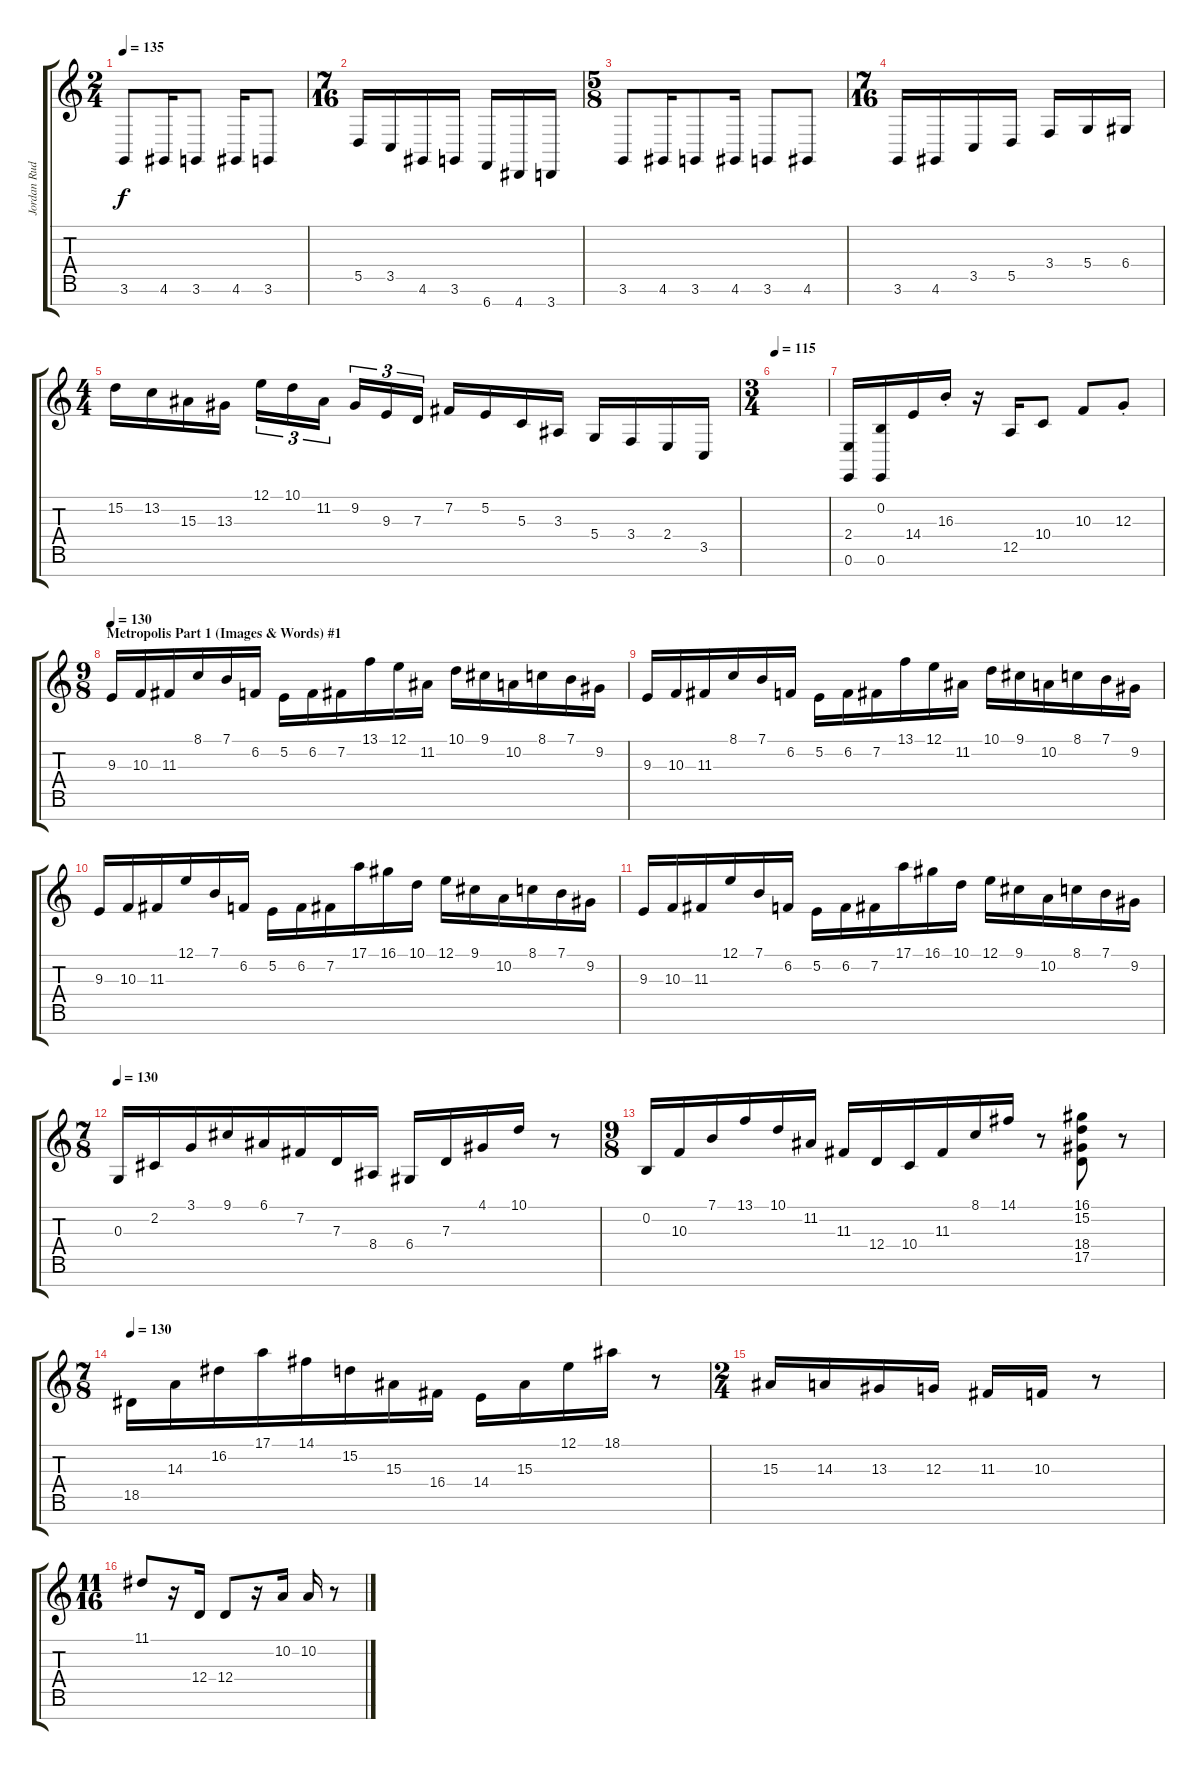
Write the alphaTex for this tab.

\track ("Jordan Rudess Lead 2 (Dual Voice)" "Jordan Rud") {instrument lead2sawtooth}
\staff {score tabs}
\tuning (E4 B3 G3 D3 A2 E2 B1) {hide}
\ts (2 4)
\tempo 135
\clef g2
\ks c
3.6.8{dy f} 4.6.16 3.6.8 4.6.16 3.6.8 |
\ts (7 16)
5.5.16 3.5.16 4.6.16 3.6.16 6.7.16 4.7.16 3.7.16 |
\ts (5 8)
3.6.8 4.6.16 3.6.8 4.6.16 3.6.8 4.6.8 |
\ts (7 16)
3.6.16 4.6.16 3.5.16 5.5.16 3.4.16 5.4.16 6.4.16 |
\ts (4 4)
15.2.16{volume 13 instrument lead2sawtooth} 13.2.16 15.3.16 13.3.16 12.1.16{tu (3 2)} 10.1.16{tu (3 2)} 11.2.16{tu (3 2)} 9.2.16{tu (3 2)} 9.3.16{tu (3 2)} 7.3.16{tu (3 2)} 7.2.16 5.2.16 5.3.16 3.3.16 5.4.16 3.4.16 2.4.16 3.5.16 |
\ts (3 4)
\tempo 115
|
(2.4 0.6).16{instrument lead3calliope} (0.2 0.6).16 14.4.16 16.3{st}.16 r.16 12.5.16 10.4.8 10.3.8 12.3{st}.8 |
\ts (9 8)
\section ("" "Metropolis Part 1 (Images & Words) #1")
\tempo 130
9.3.16{instrument lead2sawtooth} 10.3.16 11.3.16 8.1.16 7.1.16 6.2.16 5.2.16 6.2.16 7.2.16 13.1.16 12.1.16 11.2.16 10.1.16 9.1.16 10.2.16 8.1.16 7.1.16 9.2.16 |
9.3.16 10.3.16 11.3.16 8.1.16 7.1.16 6.2.16 5.2.16 6.2.16 7.2.16 13.1.16 12.1.16 11.2.16 10.1.16 9.1.16 10.2.16 8.1.16 7.1.16 9.2.16 |
9.3.16 10.3.16 11.3.16 12.1.16 7.1.16 6.2.16 5.2.16 6.2.16 7.2.16 17.1.16 16.1.16 10.1.16 12.1.16 9.1.16 10.2.16 8.1.16 7.1.16 9.2.16 |
9.3.16 10.3.16 11.3.16 12.1.16 7.1.16 6.2.16 5.2.16 6.2.16 7.2.16 17.1.16 16.1.16 10.1.16 12.1.16 9.1.16 10.2.16 8.1.16 7.1.16 9.2.16 |
\ts (7 8)
\tempo 130
0.3.16{instrument lead2sawtooth} 2.2.16 3.1.16 9.1.16 6.1.16 7.2.16 7.3.16 8.4.16 6.4.16 7.3.16 4.1.16 10.1.16 r.8 |
\ts (9 8)
0.2.16 10.3.16 7.1.16 13.1.16 10.1.16 11.2.16 11.3.16 12.4.16 10.4.16 11.3.16 8.1.16 14.1.16 r.8 (16.1 15.2 18.4 17.5).8 r.8 |
\ts (7 8)
\tempo 130
18.5.16{instrument lead1square} 14.3.16 16.2.16 17.1.16 14.1.16 15.2.16 15.3.16 16.4.16 14.4.16 15.3.16 12.1.16 18.1.16 r.8 |
\ts (2 4)
15.3.16 14.3.16 13.3.16 12.3.16 11.3.16 10.3.16 r.8 |
\ts (11 16)
11.1.8 r.16 12.4.16 12.4.8 r.16 10.2.16 10.2.16 r.8
